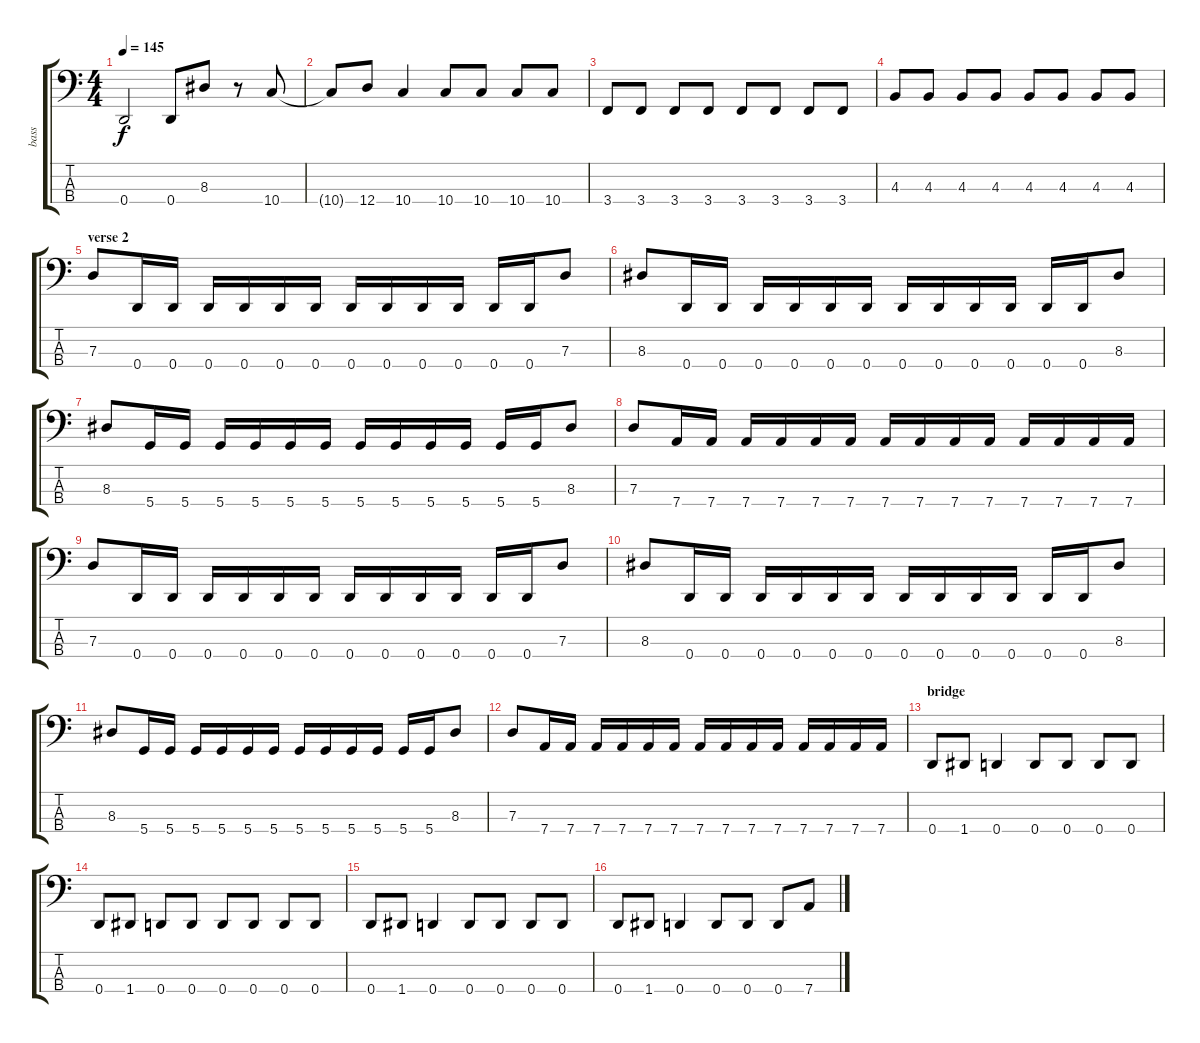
\track ("bass" "bass") {instrument electricbassfinger}
\staff {score tabs}
\tuning (F2 C2 G1 D1) {hide}
\ts (4 4)
\tempo 145
\clef f4
\ks c
0.4.2{dy f} 0.4.8 8.3.8 r.8 10.4.8 |
10.4{t}.8 12.4.8 10.4.4 10.4.8 10.4.8 10.4.8 10.4.8 |
3.4.8 3.4.8 3.4.8 3.4.8 3.4.8 3.4.8 3.4.8 3.4.8 |
4.3.8 4.3.8 4.3.8 4.3.8 4.3.8 4.3.8 4.3.8 4.3.8 |
\section ("" "verse 2")
7.3.8 0.4.16 0.4.16 0.4.16 0.4.16 0.4.16 0.4.16 0.4.16 0.4.16 0.4.16 0.4.16 0.4.16 0.4.16 7.3.8 |
8.3.8 0.4.16 0.4.16 0.4.16 0.4.16 0.4.16 0.4.16 0.4.16 0.4.16 0.4.16 0.4.16 0.4.16 0.4.16 8.3.8 |
8.3.8 5.4.16 5.4.16 5.4.16 5.4.16 5.4.16 5.4.16 5.4.16 5.4.16 5.4.16 5.4.16 5.4.16 5.4.16 8.3.8 |
7.3.8 7.4.16 7.4.16 7.4.16 7.4.16 7.4.16 7.4.16 7.4.16 7.4.16 7.4.16 7.4.16 7.4.16 7.4.16 7.4.16 7.4.16 |
7.3.8 0.4.16 0.4.16 0.4.16 0.4.16 0.4.16 0.4.16 0.4.16 0.4.16 0.4.16 0.4.16 0.4.16 0.4.16 7.3.8 |
8.3.8 0.4.16 0.4.16 0.4.16 0.4.16 0.4.16 0.4.16 0.4.16 0.4.16 0.4.16 0.4.16 0.4.16 0.4.16 8.3.8 |
8.3.8 5.4.16 5.4.16 5.4.16 5.4.16 5.4.16 5.4.16 5.4.16 5.4.16 5.4.16 5.4.16 5.4.16 5.4.16 8.3.8 |
7.3.8 7.4.16 7.4.16 7.4.16 7.4.16 7.4.16 7.4.16 7.4.16 7.4.16 7.4.16 7.4.16 7.4.16 7.4.16 7.4.16 7.4.16 |
\section ("" "bridge")
0.4.8 1.4.8 0.4.4 0.4.8 0.4.8 0.4.8 0.4.8 |
0.4.8 1.4.8 0.4.8 0.4.8 0.4.8 0.4.8 0.4.8 0.4.8 |
0.4.8 1.4.8 0.4.4 0.4.8 0.4.8 0.4.8 0.4.8 |
0.4.8 1.4.8 0.4.4 0.4.8 0.4.8 0.4.8 7.4.8
